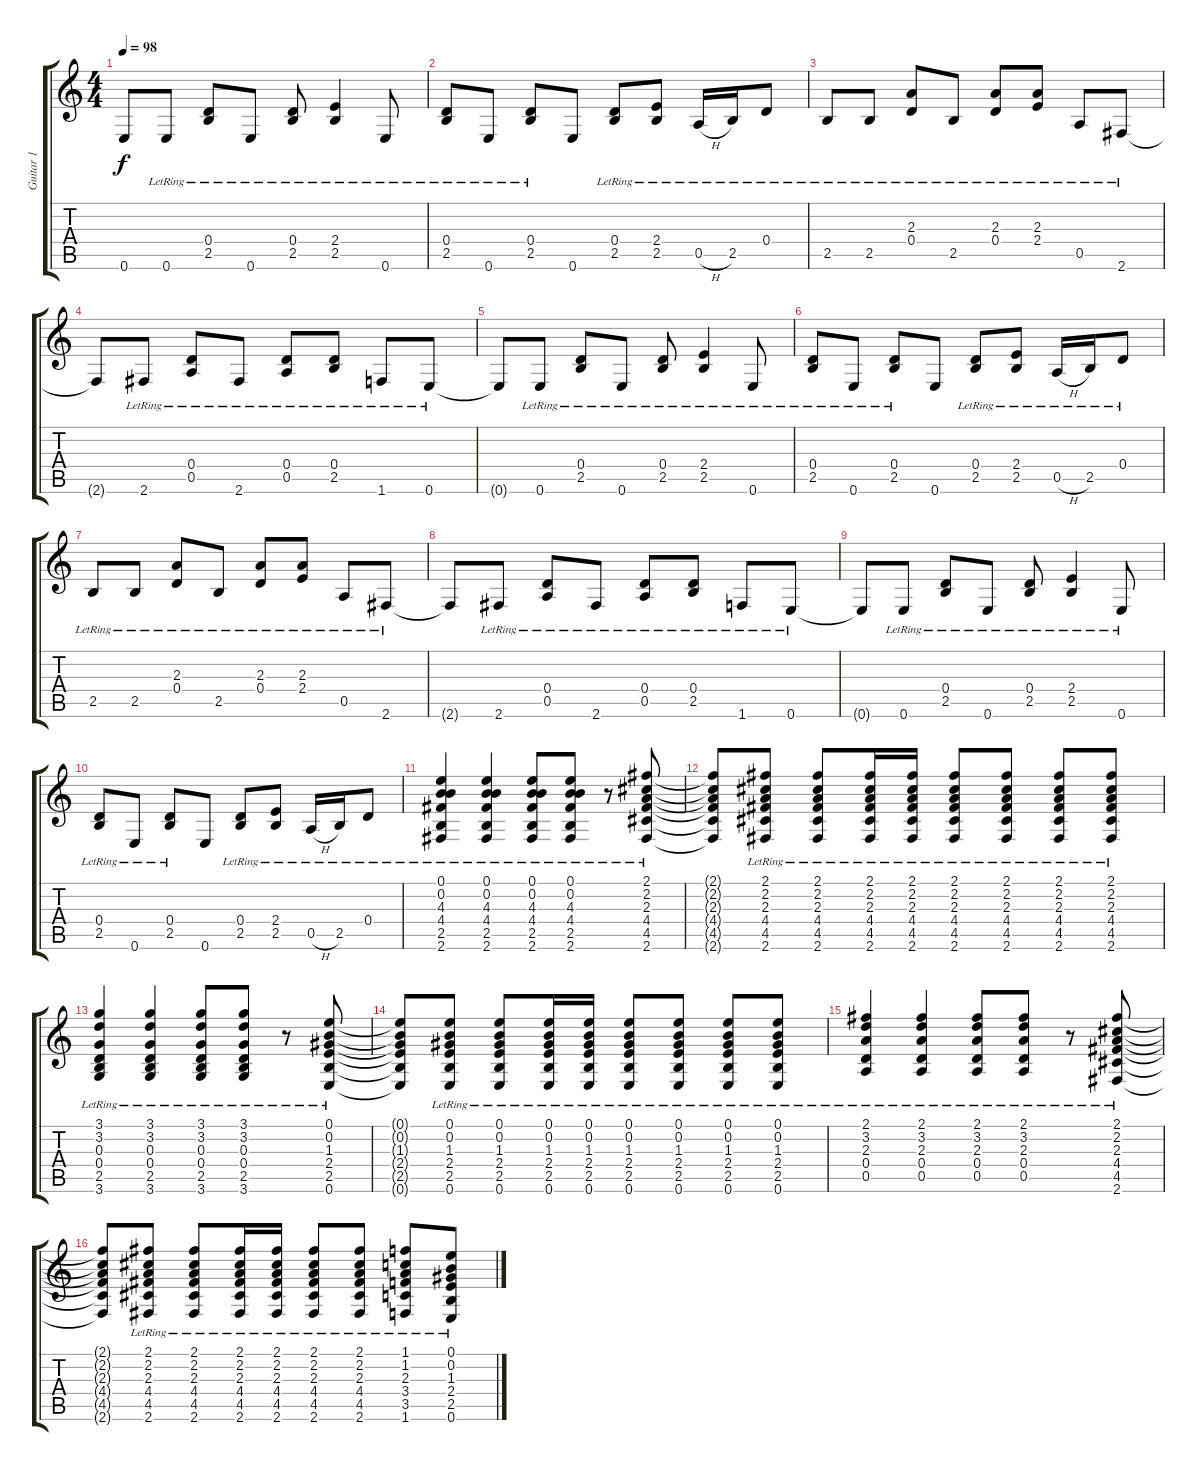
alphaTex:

\track ("Guitar 1" "Guitar 1") {instrument acousticguitarsteel}
\staff {score tabs}
\tuning (E4 B3 G3 D3 A2 E2) {hide}
\ts (4 4)
\tempo 98
\clef g2
\ks c
0.6{t}.8{dy f} 0.6{lr}.8 (0.4{lr} 2.5{lr}).8 0.6{lr}.8 (0.4{lr} 2.5{lr}).8 (2.4{lr} 2.5{lr}).4 0.6{lr}.8 |
(0.4{lr} 2.5{lr}).8 0.6{lr}.8 (0.4{lr} 2.5{lr}).8 0.6.8 (0.4{lr} 2.5{lr}).8 (2.4{lr} 2.5{lr}).8 0.5{h lr}.16 2.5{lr}.16 0.4{lr}.8 |
2.5{lr}.8 2.5{lr}.8 (2.3{lr} 0.4{lr}).8 2.5{lr}.8 (2.3{lr} 0.4{lr}).8 (2.3{lr} 2.4{lr}).8 0.5{lr}.8 2.6{lr}.8 |
2.6{t}.8 2.6{lr}.8 (0.4{lr} 0.5{lr}).8 2.6{lr}.8 (0.4{lr} 0.5{lr}).8 (0.4{lr} 2.5{lr}).8 1.6{lr}.8 0.6{lr}.8 |
0.6{t}.8 0.6{lr}.8 (0.4{lr} 2.5{lr}).8 0.6{lr}.8 (0.4{lr} 2.5{lr}).8 (2.4{lr} 2.5{lr}).4 0.6{lr}.8 |
(0.4{lr} 2.5{lr}).8 0.6{lr}.8 (0.4{lr} 2.5{lr}).8 0.6.8 (0.4{lr} 2.5{lr}).8 (2.4{lr} 2.5{lr}).8 0.5{h lr}.16 2.5{lr}.16 0.4{lr}.8 |
2.5{lr}.8 2.5{lr}.8 (2.3{lr} 0.4{lr}).8 2.5{lr}.8 (2.3{lr} 0.4{lr}).8 (2.3{lr} 2.4{lr}).8 0.5{lr}.8 2.6{lr}.8 |
2.6{t}.8 2.6{lr}.8 (0.4{lr} 0.5{lr}).8 2.6{lr}.8 (0.4{lr} 0.5{lr}).8 (0.4{lr} 2.5{lr}).8 1.6{lr}.8 0.6{lr}.8 |
0.6{t}.8 0.6{lr}.8 (0.4{lr} 2.5{lr}).8 0.6{lr}.8 (0.4{lr} 2.5{lr}).8 (2.4{lr} 2.5{lr}).4 0.6{lr}.8 |
(0.4{lr} 2.5{lr}).8 0.6{lr}.8 (0.4{lr} 2.5{lr}).8 0.6.8 (0.4{lr} 2.5{lr}).8 (2.4{lr} 2.5{lr}).8 0.5{h lr}.16 2.5{lr}.16 0.4{lr}.8 |
(0.1{lr} 0.2{lr} 4.3{lr} 4.4{lr} 2.5{lr} 2.6{lr}).4 (0.1{lr} 0.2{lr} 4.3{lr} 4.4{lr} 2.5{lr} 2.6{lr}).4 (0.1{lr} 0.2{lr} 4.3{lr} 4.4{lr} 2.5{lr} 2.6{lr}).8 (0.1{lr} 0.2{lr} 4.3{lr} 4.4{lr} 2.5{lr} 2.6{lr}).8 r.8 (2.1{lr} 2.2{lr} 2.3{lr} 4.4{lr} 4.5{lr} 2.6{lr}).8 |
(2.1{t} 2.2{t} 2.3{t} 4.4{t} 4.5{t} 2.6{t}).8 (2.1{lr} 2.2{lr} 2.3{lr} 4.4{lr} 4.5{lr} 2.6{lr}).8 (2.1{lr} 2.2{lr} 2.3{lr} 4.4{lr} 4.5{lr} 2.6{lr}).8 (2.1{lr} 2.2{lr} 2.3{lr} 4.4{lr} 4.5{lr} 2.6{lr}).16 (2.1{lr} 2.2{lr} 2.3{lr} 4.4{lr} 4.5{lr} 2.6{lr}).16 (2.1{lr} 2.2{lr} 2.3{lr} 4.4{lr} 4.5{lr} 2.6{lr}).8 (2.1{lr} 2.2{lr} 2.3{lr} 4.4{lr} 4.5{lr} 2.6{lr}).8 (2.1{lr} 2.2{lr} 2.3{lr} 4.4{lr} 4.5{lr} 2.6{lr}).8 (2.1{lr} 2.2{lr} 2.3{lr} 4.4{lr} 4.5{lr} 2.6{lr}).8 |
(3.1{lr} 3.2{lr} 0.3{lr} 0.4{lr} 2.5{lr} 3.6{lr}).4 (3.1{lr} 3.2{lr} 0.3{lr} 0.4{lr} 2.5{lr} 3.6{lr}).4 (3.1{lr} 3.2{lr} 0.3{lr} 0.4{lr} 2.5{lr} 3.6{lr}).8 (3.1{lr} 3.2{lr} 0.3{lr} 0.4{lr} 2.5{lr} 3.6{lr}).8 r.8 (0.1{lr} 0.2{lr} 1.3{lr} 2.4{lr} 2.5{lr} 0.6{lr}).8 |
(0.1{t} 0.2{t} 1.3{t} 2.4{t} 2.5{t} 0.6{t}).8 (0.1{lr} 0.2{lr} 1.3{lr} 2.4{lr} 2.5{lr} 0.6{lr}).8 (0.1{lr} 0.2{lr} 1.3{lr} 2.4{lr} 2.5{lr} 0.6{lr}).8 (0.1{lr} 0.2{lr} 1.3{lr} 2.4{lr} 2.5{lr} 0.6{lr}).16 (0.1{lr} 0.2{lr} 1.3{lr} 2.4{lr} 2.5{lr} 0.6{lr}).16 (0.1{lr} 0.2{lr} 1.3{lr} 2.4{lr} 2.5{lr} 0.6{lr}).8 (0.1{lr} 0.2{lr} 1.3{lr} 2.4{lr} 2.5{lr} 0.6{lr}).8 (0.1{lr} 0.2{lr} 1.3{lr} 2.4{lr} 2.5{lr} 0.6{lr}).8 (0.1{lr} 0.2{lr} 1.3{lr} 2.4{lr} 2.5{lr} 0.6{lr}).8 |
(2.1{lr} 3.2{lr} 2.3{lr} 0.4{lr} 0.5{lr}).4 (2.1{lr} 3.2{lr} 2.3{lr} 0.4{lr} 0.5{lr}).4 (2.1{lr} 3.2{lr} 2.3{lr} 0.4{lr} 0.5{lr}).8 (2.1{lr} 3.2{lr} 2.3{lr} 0.4{lr} 0.5{lr}).8 r.8 (2.1{lr} 2.2{lr} 2.3{lr} 4.4{lr} 4.5{lr} 2.6{lr}).8 |
(2.1{t} 2.2{t} 2.3{t} 4.4{t} 4.5{t} 2.6{t}).8 (2.1{lr} 2.2{lr} 2.3{lr} 4.4{lr} 4.5{lr} 2.6{lr}).8 (2.1{lr} 2.2{lr} 2.3{lr} 4.4{lr} 4.5{lr} 2.6{lr}).8 (2.1{lr} 2.2{lr} 2.3{lr} 4.4{lr} 4.5{lr} 2.6{lr}).16 (2.1{lr} 2.2{lr} 2.3{lr} 4.4{lr} 4.5{lr} 2.6{lr}).16 (2.1{lr} 2.2{lr} 2.3{lr} 4.4{lr} 4.5{lr} 2.6{lr}).8 (2.1{lr} 2.2{lr} 2.3{lr} 4.4{lr} 4.5{lr} 2.6{lr}).8 (1.1{lr} 1.2{lr} 2.3{lr} 3.4{lr} 3.5{lr} 1.6{lr}).8 (0.1{lr} 0.2{lr} 1.3{lr} 2.4{lr} 2.5{lr} 0.6{lr}).8
